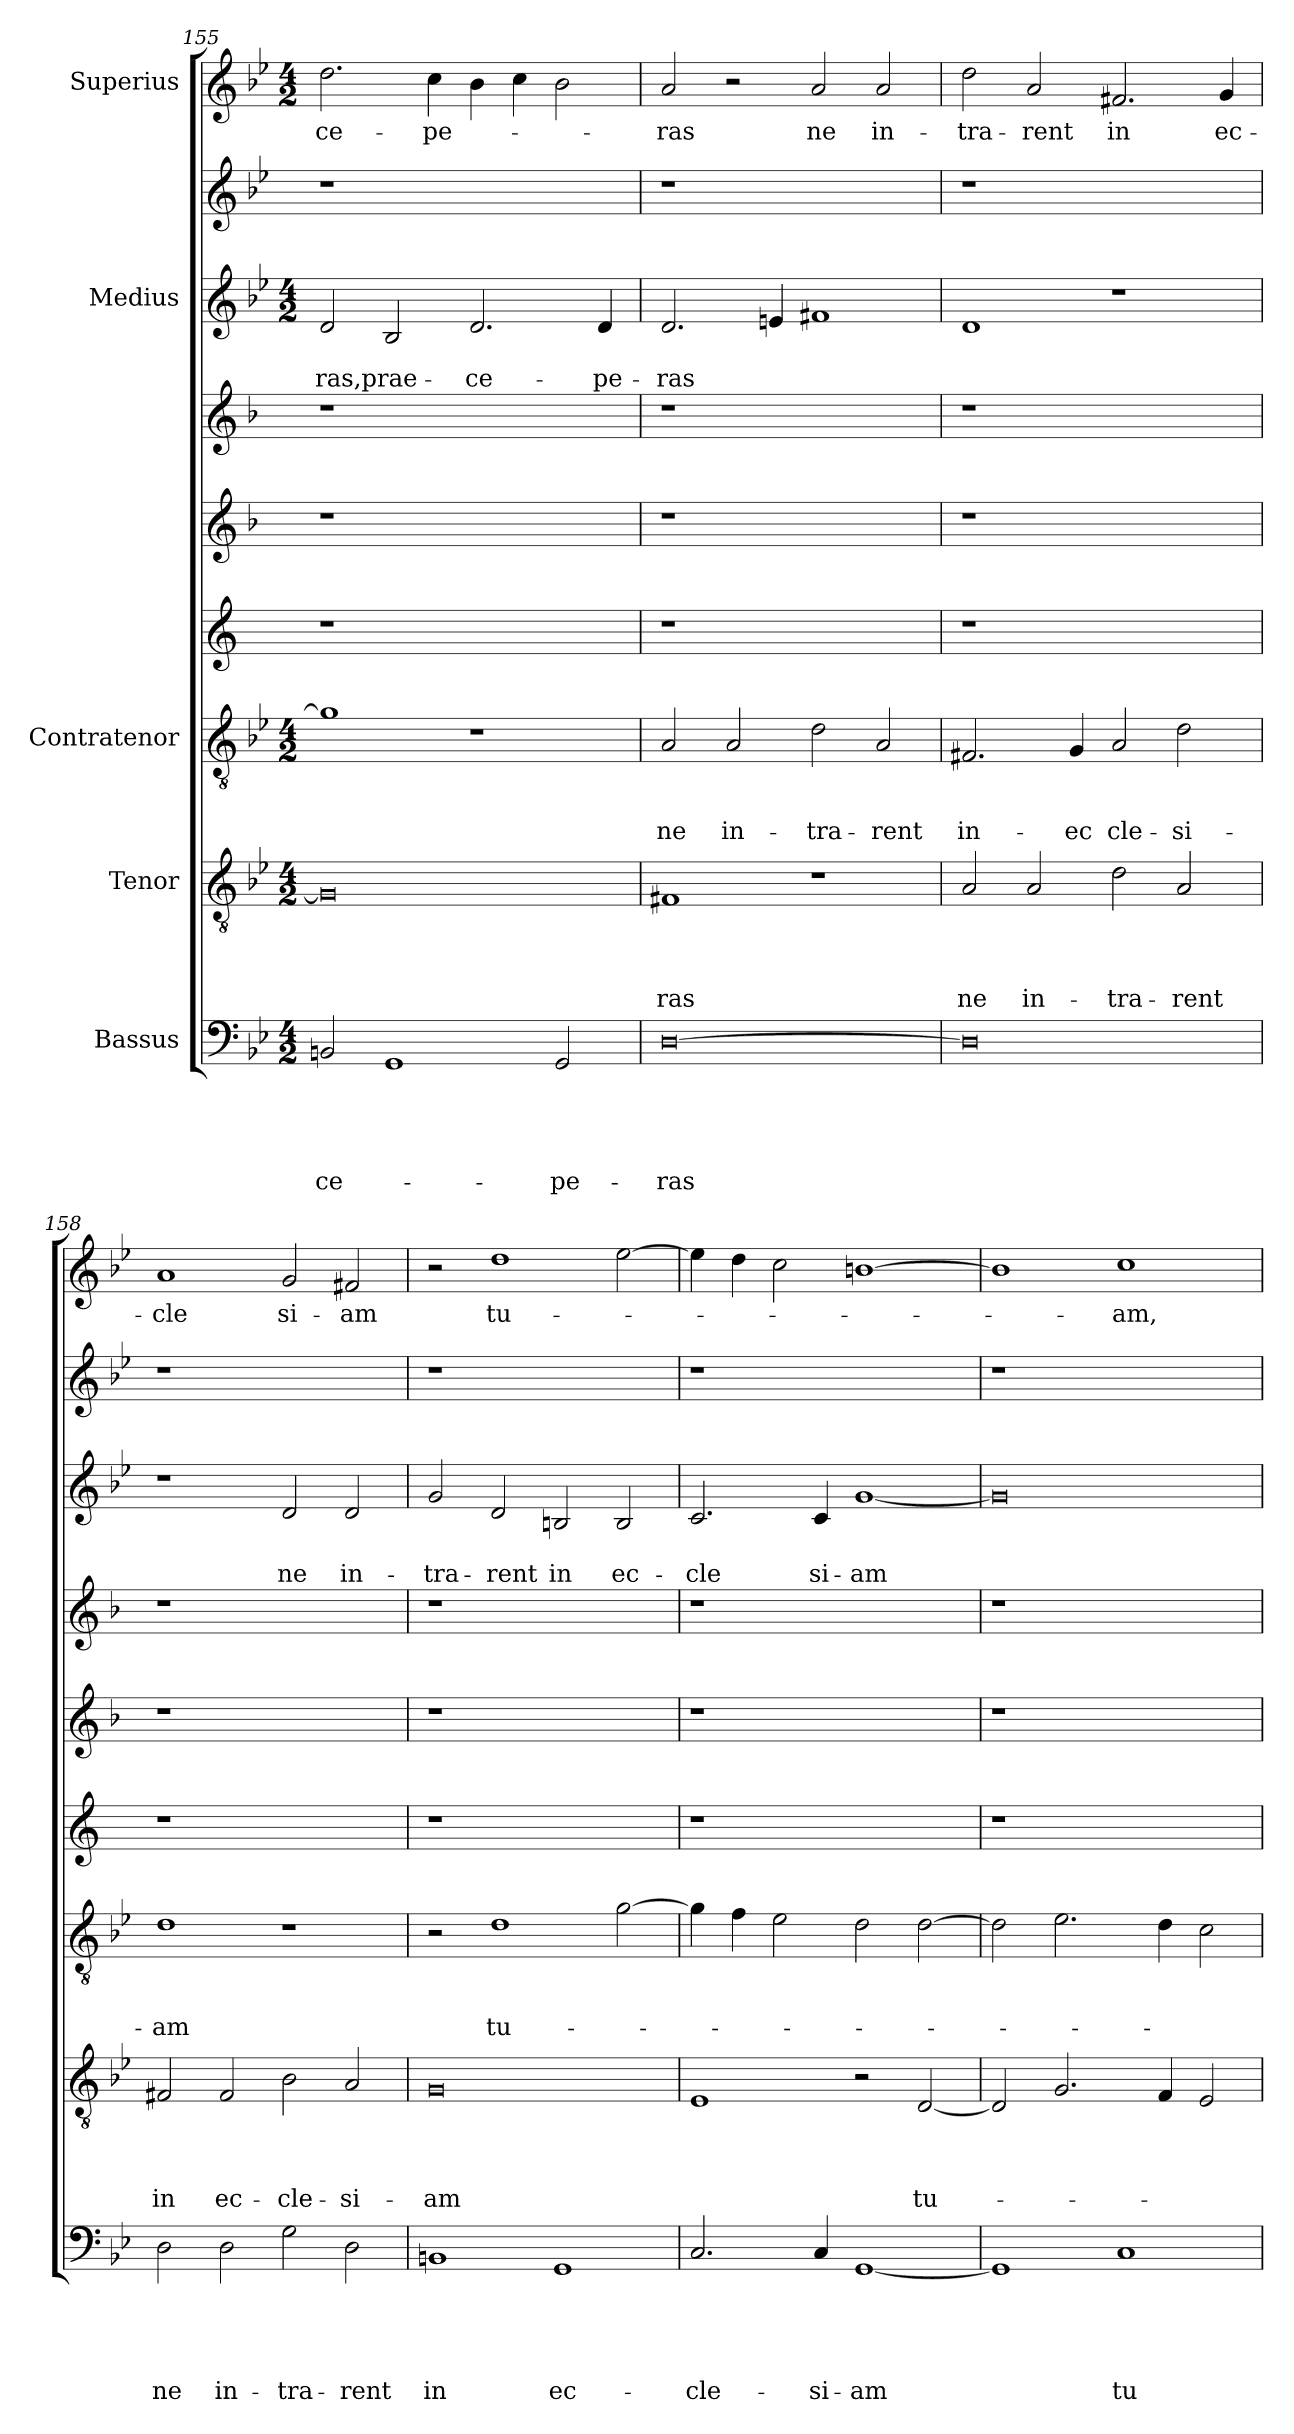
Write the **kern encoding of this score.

**kern	**text	**text	**text	**text	**text	**kern	**text	**text	**text	**text	**kern	**text	**text	**text	**kern	**kern	**kern	**kern	**text	**text	**kern	**kern	**text
*part9	*part9	*part9	*part9	*part9	*part9	*part8	*part8	*part8	*part8	*part8	*part7	*part7	*part7	*part7	*part6	*part5	*part4	*part3	*part3	*part3	*part2	*part1	*part1
*staff9	*staff9	*staff9	*staff9	*staff9	*staff9	*staff8	*staff8	*staff8	*staff8	*staff8	*staff7	*staff7	*staff7	*staff7	*staff6	*staff5	*staff4	*staff3	*staff3	*staff3	*staff2	*staff1	*staff1
*I"Bassus	*	*	*	*	*	*I"Tenor	*	*	*	*	*I"Contratenor	*	*	*	*	*	*	*I"Medius	*	*	*	*I"Superius	*
*clefF4	*	*	*	*	*	*clefGv2	*	*	*	*	*clefGv2	*	*	*	*clefG2	*clefG2	*clefG2	*clefG2	*	*	*clefG2	*clefG2	*
*	*	*	*	*	*	*	*	*	*	*	*	*	*	*	*ITrd1c2	*ITrd-3c-5	*ITrd-3c-5	*	*	*	*	*	*
*k[b-e-]	*	*	*	*	*	*k[b-e-]	*	*	*	*	*k[b-e-]	*	*	*	*k[b-e-]	*k[b-e-]	*k[b-e-]	*k[b-e-]	*	*	*k[b-e-]	*k[b-e-]	*
*B-:	*	*	*	*	*	*B-:	*	*	*	*	*B-:	*	*	*	*B-:	*B-:	*B-:	*B-:	*	*	*B-:	*B-:	*
*M4/2	*	*	*	*	*	*M4/2	*	*	*	*	*M4/2	*	*	*	*	*	*	*M4/2	*	*	*	*M4/2	*
=155	=155	=155	=155	=155	=155	=155	=155	=155	=155	=155	=155	=155	=155	=155	=155	=155	=155	=155	=155	=155	=155	=155	=155
!	!	!	!	!	!LO:LY:b	!	!	!	!	!	!	!	!	!	!	!	!	!	!	!LO:LY:b	!	!	!LO:LY:b
2BBn/	.	.	.	.	-ce-	0G]	.	.	.	.	1g]	.	.	.	1r	1r	1r	2d/	.	-ras,prae-	1r	2.dd\	-ce-
1GG	.	.	.	.	.	.	.	.	.	.	.	.	.	.	.	.	.	2B-/	.	.	.	.	.
!	!	!	!	!	!	!	!	!	!	!	!	!	!	!	!	!	!	!	!	!	!	!	!LO:LY:b
.	.	.	.	.	.	.	.	.	.	.	.	.	.	.	.	.	.	.	.	.	.	4cc\	-pe-
!	!	!	!	!	!	!	!	!	!	!	!	!	!	!	!	!	!	!	!	!LO:LY:b	!	!	!
.	.	.	.	.	.	.	.	.	.	.	1r	.	.	.	1ryy	1ryy	1ryy	2.d/	.	-ce-	1ryy	4b-\	.
.	.	.	.	.	.	.	.	.	.	.	.	.	.	.	.	.	.	.	.	.	.	4cc\	.
!	!	!	!	!	!LO:LY:b	!	!	!	!	!	!	!	!	!	!	!	!	!	!	!	!	!	!
2GG/	.	.	.	.	-pe-	.	.	.	.	.	.	.	.	.	.	.	.	.	.	.	.	2b-\	.
!	!	!	!	!	!	!	!	!	!	!	!	!	!	!	!	!	!	!	!	!LO:LY:b	!	!	!
.	.	.	.	.	.	.	.	.	.	.	.	.	.	.	.	.	.	4d/	.	-pe-	.	.	.
=156	=156	=156	=156	=156	=156	=156	=156	=156	=156	=156	=156	=156	=156	=156	=156	=156	=156	=156	=156	=156	=156	=156	=156
!	!	!	!	!	!LO:LY:b	!	!	!	!	!LO:LY:b	!	!	!	!LO:LY:b	!	!	!	!	!	!LO:LY:b	!	!	!LO:LY:b
[>0D	.	.	.	.	-ras	1F#X	.	.	.	-ras	2A/	.	.	ne	1r	1r	1r	2.d/	.	-ras	1r	2a/	-ras
!	!	!	!	!	!	!	!	!	!	!	!	!	!	!LO:LY:b	!	!	!	!	!	!	!	!	!
.	.	.	.	.	.	.	.	.	.	.	2A/	.	.	in-	.	.	.	.	.	.	.	2r	.
.	.	.	.	.	.	.	.	.	.	.	.	.	.	.	.	.	.	4en/	.	.	.	.	.
!	!	!	!	!	!	!	!	!	!	!	!	!	!	!LO:LY:b	!	!	!	!	!	!	!	!	!LO:LY:b
.	.	.	.	.	.	1r	.	.	.	.	2d\	.	.	-tra-	1ryy	1ryy	1ryy	1f#X	.	.	1ryy	2a/	ne
!	!	!	!	!	!	!	!	!	!	!	!	!	!	!LO:LY:b	!	!	!	!	!	!	!	!	!LO:LY:b
.	.	.	.	.	.	.	.	.	.	.	2A/	.	.	-rent	.	.	.	.	.	.	.	2a/	in-
!!LO:PB:g=z
=157	=157	=157	=157	=157	=157	=157	=157	=157	=157	=157	=157	=157	=157	=157	=157	=157	=157	=157	=157	=157	=157	=157	=157
!	!	!	!	!	!	!	!	!	!	!LO:LY:b	!	!	!	!LO:LY:b	!	!	!	!	!	!	!	!	!LO:LY:b
0D]	.	.	.	.	.	2A/	.	.	.	ne	2.F#X/	.	.	in-	1r	1r	1r	1d	.	.	1r	2dd\	-tra-
!	!	!	!	!	!	!	!	!	!	!LO:LY:b	!	!	!	!	!	!	!	!	!	!	!	!	!LO:LY:b
.	.	.	.	.	.	2A/	.	.	.	in-	.	.	.	.	.	.	.	.	.	.	.	2a/	-rent
!	!	!	!	!	!	!	!	!	!	!	!	!	!	!LO:LY:b	!	!	!	!	!	!	!	!	!
.	.	.	.	.	.	.	.	.	.	.	4G/	.	.	-ec	.	.	.	.	.	.	.	.	.
!	!	!	!	!	!	!	!	!	!	!LO:LY:b	!	!	!	!LO:LY:b	!	!	!	!	!	!	!	!	!LO:LY:b
.	.	.	.	.	.	2d\	.	.	.	-tra-	2A/	.	.	cle-	1ryy	1ryy	1ryy	1r	.	.	1ryy	2.f#X/	in
!	!	!	!	!	!	!	!	!	!	!LO:LY:b	!	!	!	!LO:LY:b	!	!	!	!	!	!	!	!	!
.	.	.	.	.	.	2A/	.	.	.	-rent	2d\	.	.	-si-	.	.	.	.	.	.	.	.	.
!	!	!	!	!	!	!	!	!	!	!	!	!	!	!	!	!	!	!	!	!	!	!	!LO:LY:b
.	.	.	.	.	.	.	.	.	.	.	.	.	.	.	.	.	.	.	.	.	.	4g/	ec-
=158	=158	=158	=158	=158	=158	=158	=158	=158	=158	=158	=158	=158	=158	=158	=158	=158	=158	=158	=158	=158	=158	=158	=158
!	!	!	!	!	!LO:LY:b	!	!	!	!	!LO:LY:b	!	!	!	!LO:LY:b	!	!	!	!	!	!	!	!	!LO:LY:b
2D\	.	.	.	.	ne	2F#X/	.	.	.	in	1d	.	.	-am	1r	1r	1r	1r	.	.	1r	1a	-cle
!	!	!	!	!	!LO:LY:b	!	!	!	!	!LO:LY:b	!	!	!	!	!	!	!	!	!	!	!	!	!
2D\	.	.	.	.	in-	2F#/	.	.	.	ec-	.	.	.	.	.	.	.	.	.	.	.	.	.
!	!	!	!	!	!LO:LY:b	!	!	!	!	!LO:LY:b	!	!	!	!	!	!	!	!	!	!LO:LY:b	!	!	!LO:LY:b
2G\	.	.	.	.	-tra-	2B-\	.	.	.	-cle-	1r	.	.	.	1ryy	1ryy	1ryy	2d/	.	ne	1ryy	2g/	si-
!	!	!	!	!	!LO:LY:b	!	!	!	!	!LO:LY:b	!	!	!	!	!	!	!	!	!	!LO:LY:b	!	!	!LO:LY:b
2D\	.	.	.	.	-rent	2A/	.	.	.	-si-	.	.	.	.	.	.	.	2d/	.	in-	.	2f#X/	-am
=159	=159	=159	=159	=159	=159	=159	=159	=159	=159	=159	=159	=159	=159	=159	=159	=159	=159	=159	=159	=159	=159	=159	=159
!	!	!	!	!	!LO:LY:b	!	!	!	!	!LO:LY:b	!	!	!	!	!	!	!	!	!	!LO:LY:b	!	!	!
1BBn	.	.	.	.	in	0G	.	.	.	-am	2r	.	.	.	1r	1r	1r	2g/	.	-tra-	1r	2r	.
!	!	!	!	!	!	!	!	!	!	!	!	!	!	!LO:LY:b	!	!	!	!	!	!LO:LY:b	!	!	!LO:LY:b
.	.	.	.	.	.	.	.	.	.	.	1d	.	.	tu-	.	.	.	2d/	.	-rent	.	1dd	tu-
!	!	!	!	!	!LO:LY:b	!	!	!	!	!	!	!	!	!	!	!	!	!	!	!LO:LY:b	!	!	!
1GG	.	.	.	.	ec-	.	.	.	.	.	.	.	.	.	1ryy	1ryy	1ryy	2Bn/	.	in	1ryy	.	.
!	!	!	!	!	!	!	!	!	!	!	!	!	!	!	!	!	!	!	!	!LO:LY:b	!	!	!
.	.	.	.	.	.	.	.	.	.	.	[>2g\	.	.	.	.	.	.	2B/	.	ec-	.	[>2ee-\	.
=160	=160	=160	=160	=160	=160	=160	=160	=160	=160	=160	=160	=160	=160	=160	=160	=160	=160	=160	=160	=160	=160	=160	=160
!	!	!	!	!	!LO:LY:b	!	!	!	!	!	!	!	!	!	!	!	!	!	!	!LO:LY:b	!	!	!
2.C/	.	.	.	.	-cle-	1E-	.	.	.	.	4g\]	.	.	.	1r	1r	1r	2.c/	.	-cle	1r	4ee-\]	.
.	.	.	.	.	.	.	.	.	.	.	4f\	.	.	.	.	.	.	.	.	.	.	4dd\	.
.	.	.	.	.	.	.	.	.	.	.	2e-\	.	.	.	.	.	.	.	.	.	.	2cc\	.
!	!	!	!	!	!LO:LY:b	!	!	!	!	!	!	!	!	!	!	!	!	!	!	!LO:LY:b	!	!	!
4C/	.	.	.	.	-si-	.	.	.	.	.	.	.	.	.	.	.	.	4c/	.	si-	.	.	.
!	!	!	!	!	!LO:LY:b	!	!	!	!	!	!	!	!	!	!	!	!	!	!	!LO:LY:b	!	!	!
[<1GG	.	.	.	.	-am	2r	.	.	.	.	2d\	.	.	.	1ryy	1ryy	1ryy	[<1g	.	-am	1ryy	[>1bn	.
!	!	!	!	!	!	!	!	!	!	!LO:LY:b	!	!	!	!	!	!	!	!	!	!	!	!	!
.	.	.	.	.	.	[<2D/	.	.	.	tu-	[>2d\	.	.	.	.	.	.	.	.	.	.	.	.
=161	=161	=161	=161	=161	=161	=161	=161	=161	=161	=161	=161	=161	=161	=161	=161	=161	=161	=161	=161	=161	=161	=161	=161
1GG]	.	.	.	.	.	2D/]	.	.	.	.	2d\]	.	.	.	1r	1r	1r	0g]	.	.	1r	1b]	.
.	.	.	.	.	.	2.G/	.	.	.	.	2.e-\	.	.	.	.	.	.	.	.	.	.	.	.
!	!	!	!	!	!LO:LY:b	!	!	!	!	!	!	!	!	!	!	!	!	!	!	!	!	!	!LO:LY:b
1C	.	.	.	.	tu-	.	.	.	.	.	.	.	.	.	1ryy	1ryy	1ryy	.	.	.	1ryy	1cc	-am,
.	.	.	.	.	.	4F/	.	.	.	.	4d\	.	.	.	.	.	.	.	.	.	.	.	.
.	.	.	.	.	.	2E-/	.	.	.	.	2c\	.	.	.	.	.	.	.	.	.	.	.	.
=	=	=	=	=	=	=	=	=	=	=	=	=	=	=	=	=	=	=	=	=	=	=	=
*-	*-	*-	*-	*-	*-	*-	*-	*-	*-	*-	*-	*-	*-	*-	*-	*-	*-	*-	*-	*-	*-	*-	*-
